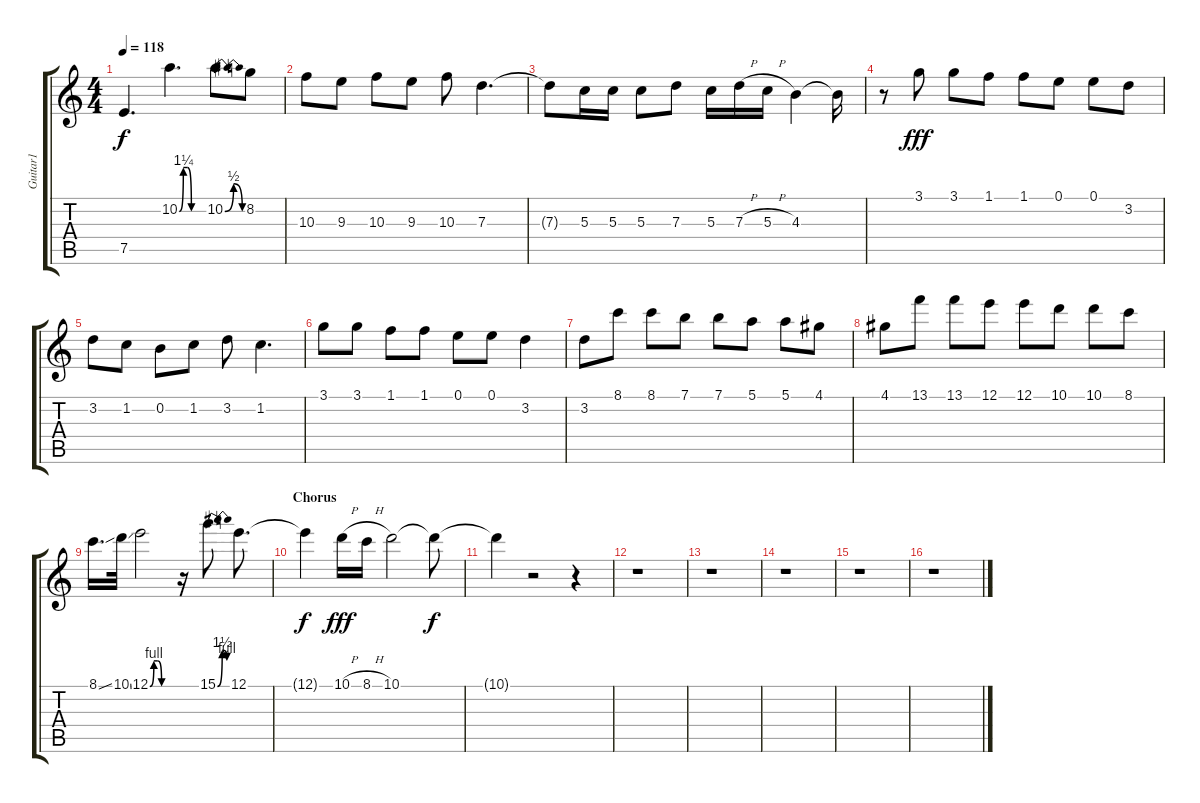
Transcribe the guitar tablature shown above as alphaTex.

\track ("Guitar1" "Guitar1") {instrument distortionguitar}
\staff {score tabs}
\tuning (E4 B3 G3 D3 A2 E2) {hide}
\ts (4 4)
\tempo 118
\clef g2
\ks c
7.5{t}.4{d dy f} 10.2{be (custom 0 0 10 5 20 5 30 0 60 0)}.4{d} 10.2{be (bendrelease 0 0 15 2 15 2 60 0)}.8 8.2.8 |
10.3.8 9.3.8 10.3.8 9.3.8 10.3.8 7.3.4{d} |
7.3{t}.8 5.3.16 5.3.16 5.3.8 7.3.8 5.3.16 7.3{h}.16 5.3{h}.16 4.3.4 4.3{t}.16 |
r.8 3.1.8{dy fff} 3.1.8 1.1.8 1.1.8 0.1.8 0.1.8 3.2.8 |
3.2.8 1.2.8 0.2.8 1.2.8 3.2.8 1.2.4{d} |
3.1.8 3.1.8 1.1.8 1.1.8 0.1.8 0.1.8 3.2.4 |
3.2.8 8.1.8 8.1.8 7.1.8 7.1.8 5.1.8 5.1.8 4.1.8 |
4.1.8 13.1.8 13.1.8 12.1.8 12.1.8 10.1.8 10.1.8 8.1.8 |
8.1{ss}.16{d} 10.1{ss}.32 12.1{be (custom 0 0 10 4 20 4 30 0 60 0)}.2 r.16 15.1{be (bendrelease 0 0 15 6 15 6 60 4)}.8 12.1.8{d} |
\section ("" "Chorus")
12.1{t}.4{dy f} 10.1{h}.16{dy fff} 8.1{h}.16 10.1.2 10.1{t}.8{dy f} |
10.1{t}.4 r.2 r.4 |
r.1 |
r.1 |
r.1 |
r.1 |
r.1
